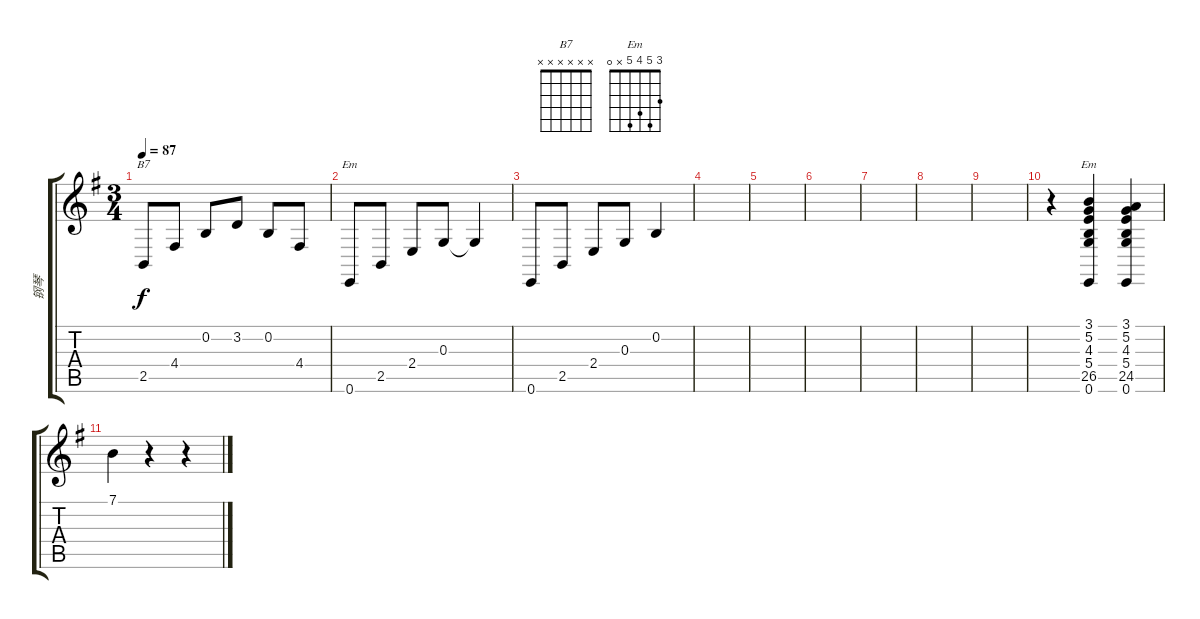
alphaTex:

\track ("钢琴" "钢琴") {instrument acousticgrandpiano}
\staff {score tabs}
\tuning (E4 B3 G3 D3 A2 E2) {hide}
\chord ("B7" x x x x x x)
\chord ("Em" x x x x x x)
\chord ("Em" 3 5 4 5 x 0)
\ts (3 4)
\tempo 87
\clef g2
\ks g
2.5.8{ch "B7" dy f} 4.4.8 0.2.8 3.2.8 0.2.8 4.4.8 |
0.6.8{ch "Em"} 2.5.8 2.4.8 0.3.8 0.3{t}.4 |
0.6.8 2.5.8 2.4.8 0.3.8 0.2.4 |
|
|
|
|
|
|
r.4 (3.1 5.2 4.3 5.4 26.5 0.6).4{ch "Em"} (3.1 5.2 4.3 5.4 24.5 0.6).4 |
7.1.4 r.4 r.4
